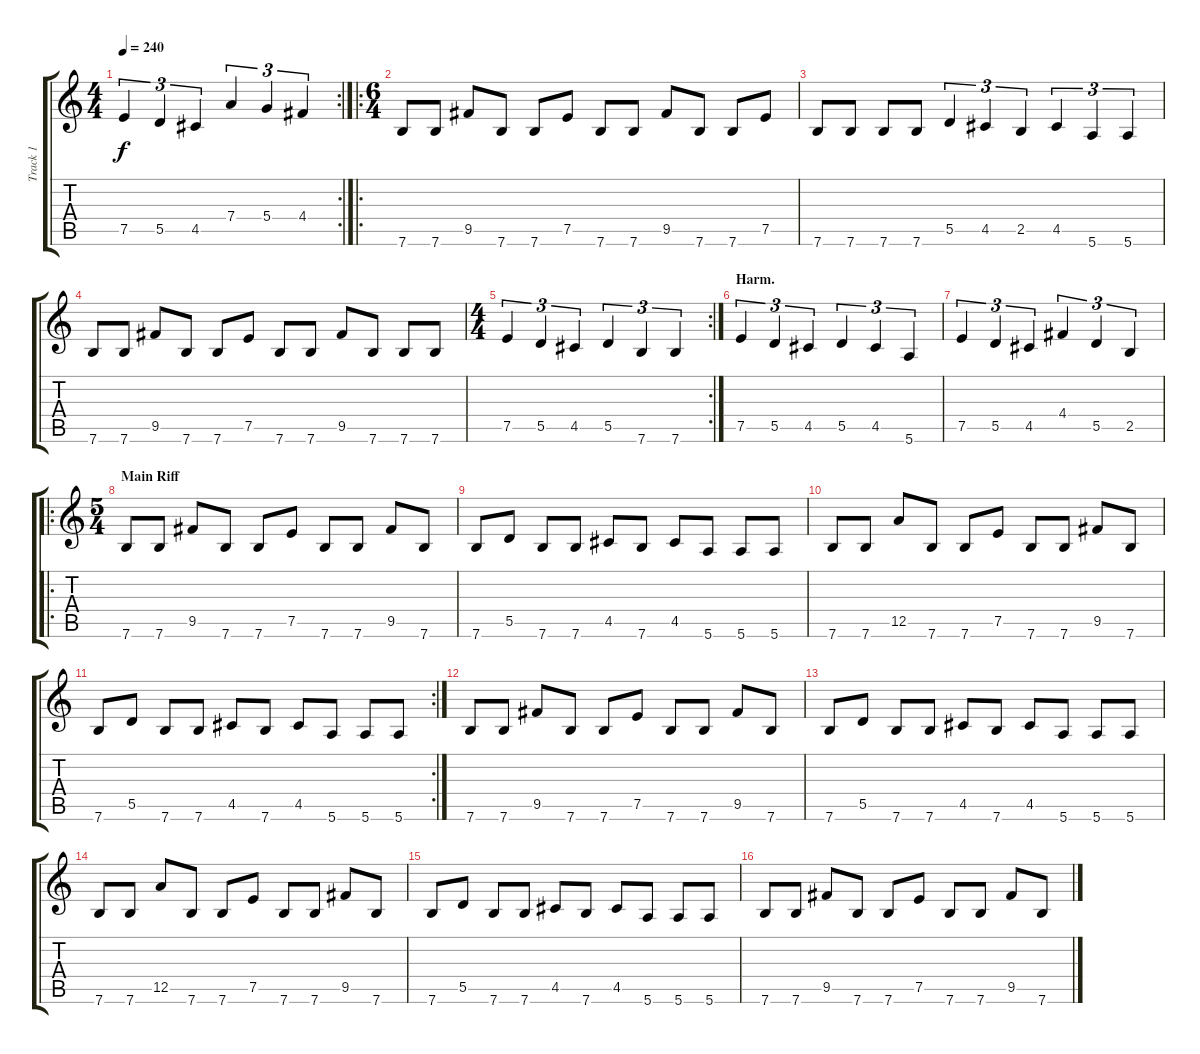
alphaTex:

\track ("Track 1" "Track 1") {instrument distortionguitar}
\staff {score tabs}
\tuning (E4 B3 G3 D3 A2 E2) {hide}
\rc 2
\ts (4 4)
\tempo 240
\clef g2
\ks c
7.5.4{tu (3 2) dy f} 5.5.4{tu (3 2)} 4.5.4{tu (3 2)} 7.4.4{tu (3 2)} 5.4.4{tu (3 2)} 4.4.4{tu (3 2)} |
\ro
\ts (6 4)
7.6.8 7.6.8 9.5.8 7.6.8 7.6.8 7.5.8 7.6.8 7.6.8 9.5.8 7.6.8 7.6.8 7.5.8 |
7.6.8 7.6.8 7.6.8 7.6.8 5.5.4{tu (3 2)} 4.5.4{tu (3 2)} 2.5.4{tu (3 2)} 4.5.4{tu (3 2)} 5.6.4{tu (3 2)} 5.6.4{tu (3 2)} |
7.6.8 7.6.8 9.5.8 7.6.8 7.6.8 7.5.8 7.6.8 7.6.8 9.5.8 7.6.8 7.6.8 7.6.8 |
\rc 2
\ts (4 4)
7.5.4{tu (3 2)} 5.5.4{tu (3 2)} 4.5.4{tu (3 2)} 5.5.4{tu (3 2)} 7.6.4{tu (3 2)} 7.6.4{tu (3 2)} |
\section ("" "Harm. ")
7.5.4{tu (3 2)} 5.5.4{tu (3 2)} 4.5.4{tu (3 2)} 5.5.4{tu (3 2)} 4.5.4{tu (3 2)} 5.6.4{tu (3 2)} |
7.5.4{tu (3 2)} 5.5.4{tu (3 2)} 4.5.4{tu (3 2)} 4.4.4{tu (3 2)} 5.5.4{tu (3 2)} 2.5.4{tu (3 2)} |
\ro
\ts (5 4)
\section ("" "Main Riff")
7.6.8 7.6.8 9.5.8 7.6.8 7.6.8 7.5.8 7.6.8 7.6.8 9.5.8 7.6.8 |
7.6.8 5.5.8 7.6.8 7.6.8 4.5.8 7.6.8 4.5.8 5.6.8 5.6.8 5.6.8 |
7.6.8 7.6.8 12.5.8 7.6.8 7.6.8 7.5.8 7.6.8 7.6.8 9.5.8 7.6.8 |
\rc 2
7.6.8 5.5.8 7.6.8 7.6.8 4.5.8 7.6.8 4.5.8 5.6.8 5.6.8 5.6.8 |
7.6.8 7.6.8 9.5.8 7.6.8 7.6.8 7.5.8 7.6.8 7.6.8 9.5.8 7.6.8 |
7.6.8 5.5.8 7.6.8 7.6.8 4.5.8 7.6.8 4.5.8 5.6.8 5.6.8 5.6.8 |
7.6.8 7.6.8 12.5.8 7.6.8 7.6.8 7.5.8 7.6.8 7.6.8 9.5.8 7.6.8 |
7.6.8 5.5.8 7.6.8 7.6.8 4.5.8 7.6.8 4.5.8 5.6.8 5.6.8 5.6.8 |
7.6.8 7.6.8 9.5.8 7.6.8 7.6.8 7.5.8 7.6.8 7.6.8 9.5.8 7.6.8
